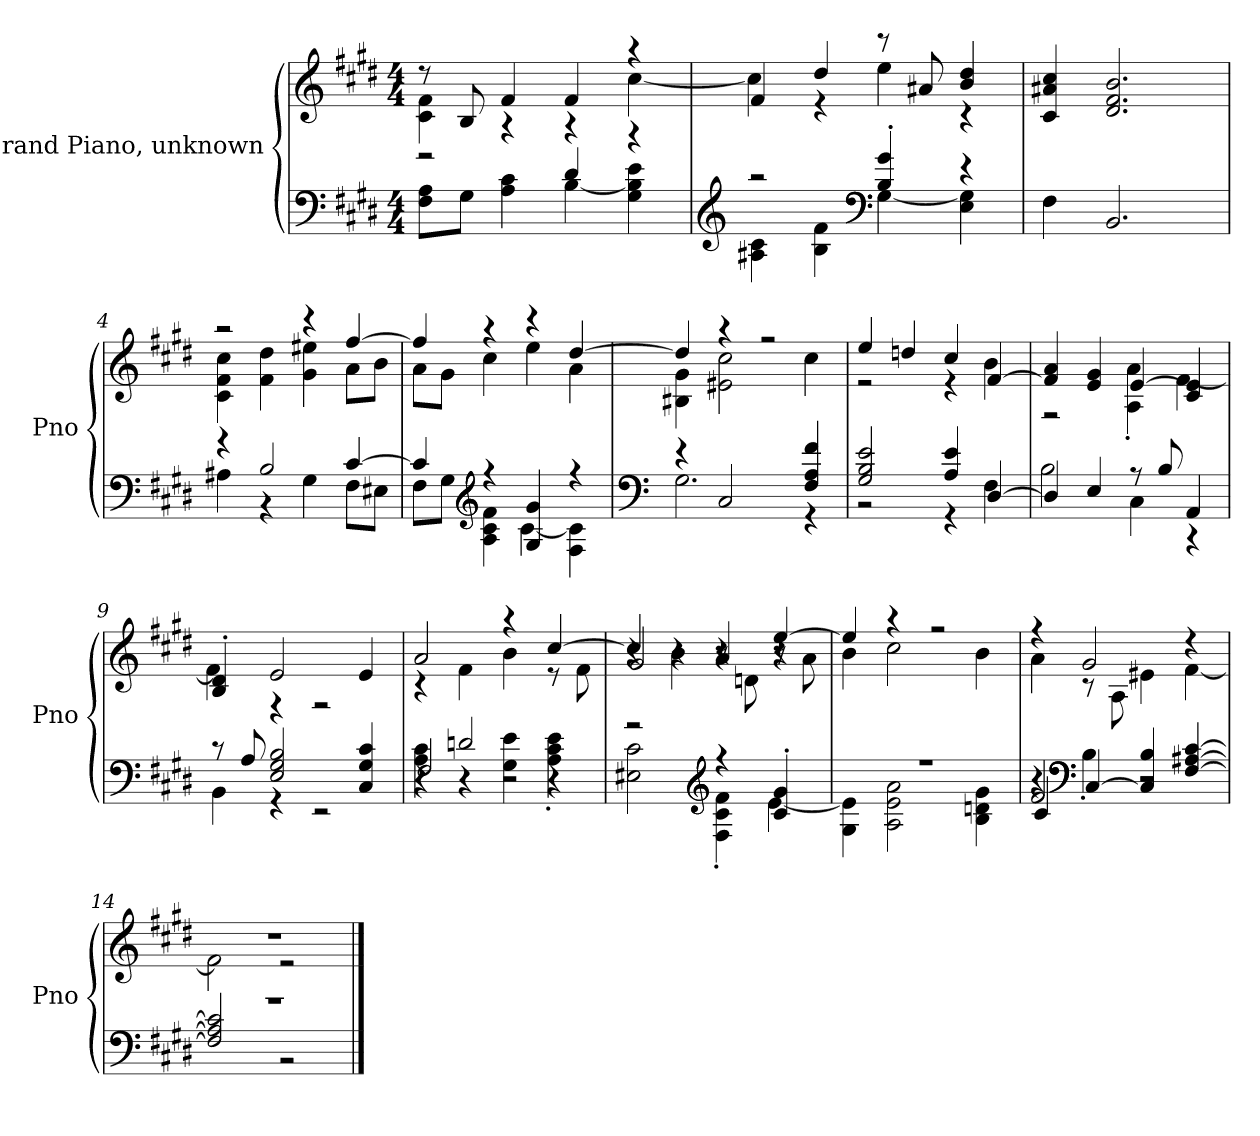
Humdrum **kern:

**kern	**kern
*part1	*part1
*staff2	*staff1
*I"Grand Piano, unknown	*
*I'Pno	*
*clefF4	*clefG2
*k[f#c#g#d#]	*k[f#c#g#d#]
*M4/4	*M4/4
*MM120	*MM120
=1	=1
*^	*^
2r	8F#\ 8A\L	8r	4c#\ 4f#\
.	8G#\J	8B/	.
.	4A\ 4c#\	4f#/	4r
4d#/	[4B\	4f#/	4r
4r	4G#\ 4B\] 4e\	4r	[4cc#\
=2	=2	=2	=2
*clefG2	*	*	*
2r	4A#X\ 4c#\	4f#/	4cc#\]
.	4B\ 4f#\	4dd#/	4r
*clefF4	*	*	*
4B/' 4g#/'	[4G#\	8r	4ee\
.	.	8a#X/	.
4r	4E\ 4G#\]	4b/ 4dd#/	4r
*v	*v	*	*
*	*v	*v
=3	=3
4F#\	4c#/ 4a#X/ 4cc#/
2.BB/	2.d#/ 2.f#/ 2.b/
=4	=4
*^	*^
4r	4A#X\	2r	4c#\ 4f#\ 4cc#\
2B/	4r	.	4f#\ 4dd#\
.	4G#\	4r	4g#\ 4ee#X\
[4c#/	8F#\L	[4ff#/	8a\L
.	8E#X\J	.	8b\J
=5	=5	=5	=5
4c#/]	8F#\L	4ff#/]	8a\L
.	8G#\J	.	8g#\J
*clefG2	*	*	*
4r	4A\ 4c#\ 4f#\	4r	4cc#\
4G#/ 4g#/	[4c#\	4r	4ee\
4r	4F#\ 4c#\]	[4dd#/	4a\
!!LO:LB:g=z	!!
=6	=6	=6	=6
*clefF4	*	*	*
4r	2.G#\	4dd#/]	4B#X\ 4g#\
2C#/	.	4r	2e#X\ 2cc#\
.	.	2r	.
4F#/ 4A/ 4f#/	4r	.	4cc#\
=7	=7	=7	=7
2G#/ 2B/ 2e/	2r	4ee/	2r
.	.	4ddn/	.
4A/ 4e/	4r	4cc#/	4r
[4D#/	4F#\	[4f#/	4b\
=8	=8	=8	=8
4D#/]	2B\	4f#/] 4a/	2r
4E/	.	4e/ 4g#/	.
8r	4C#\	[4e/	4A\' 4a\'
8B/	.	.	.
4AA/	4r	4c#/ 4e/]	[4f#\
=9	=9	=9	=9
8r	4BB\	4B/' 4d#/'	4f#\]
8A/	.	.	.
2E/ 2G#/ 2B/	4r	2e/	4r
.	2r	.	2r
4C#/ 4G#/ 4c#/	.	4e/	.
=10	=10	=10	=10
*	*^	*	*
4r	4A\ 4c#\	2F#/	2a/	4r
2dn/	4r	.	.	4f#\
.	4G#\ 4e\	2r	4r	4b\
4r	4A\' 4c#\' 4e\'	.	[4cc#/	8r
.	.	.	.	8f#\
*	*v	*v	*	*
=11	=11	=11	=11
*	*	*	*^
2r	2E#X\ 2c#\	4cc#/]	4r	2g#/
.	.	4r	4b\	.
*clefG2	*	*	*	*
4r	4F#\' 4c#\' 4f#\'	4r	8r	4a/
.	.	.	8dn\	.
4c#/' 4g#/'	[4e\	[4ee/	8r	4r
.	.	.	8a\	.
*	*	*	*v	*v
!!LO:LB:g=z
=12	=12	=12	=12
1r	4G#\ 4e\]	4ee/]	4b\
.	2A\ 2e\ 2a\	4r	2cc#\
.	.	2r	.
.	4B\ 4dn\ 4g#\	.	4b\
=13	=13	=13	=13
*	*^	*	*
2f#/	4r	4c#/	4r	4a\
*clefF4	*	*	*	*
.	4B'\	[4C#/	2g#/	8r
.	.	.	.	8A\
2r	2r	4C#/] 4B/	.	4e#X\
.	.	[4F#/ [4A#X/ [4c#/	4r	[4f#\
*	*v	*v	*	*
=14	=14	=14	=14
1r	2F#/] 2A#/] 2c#/]	1r	2f#\]
.	2r	.	2r
*v	*v	*	*
*	*v	*v
==	==
*-	*-
